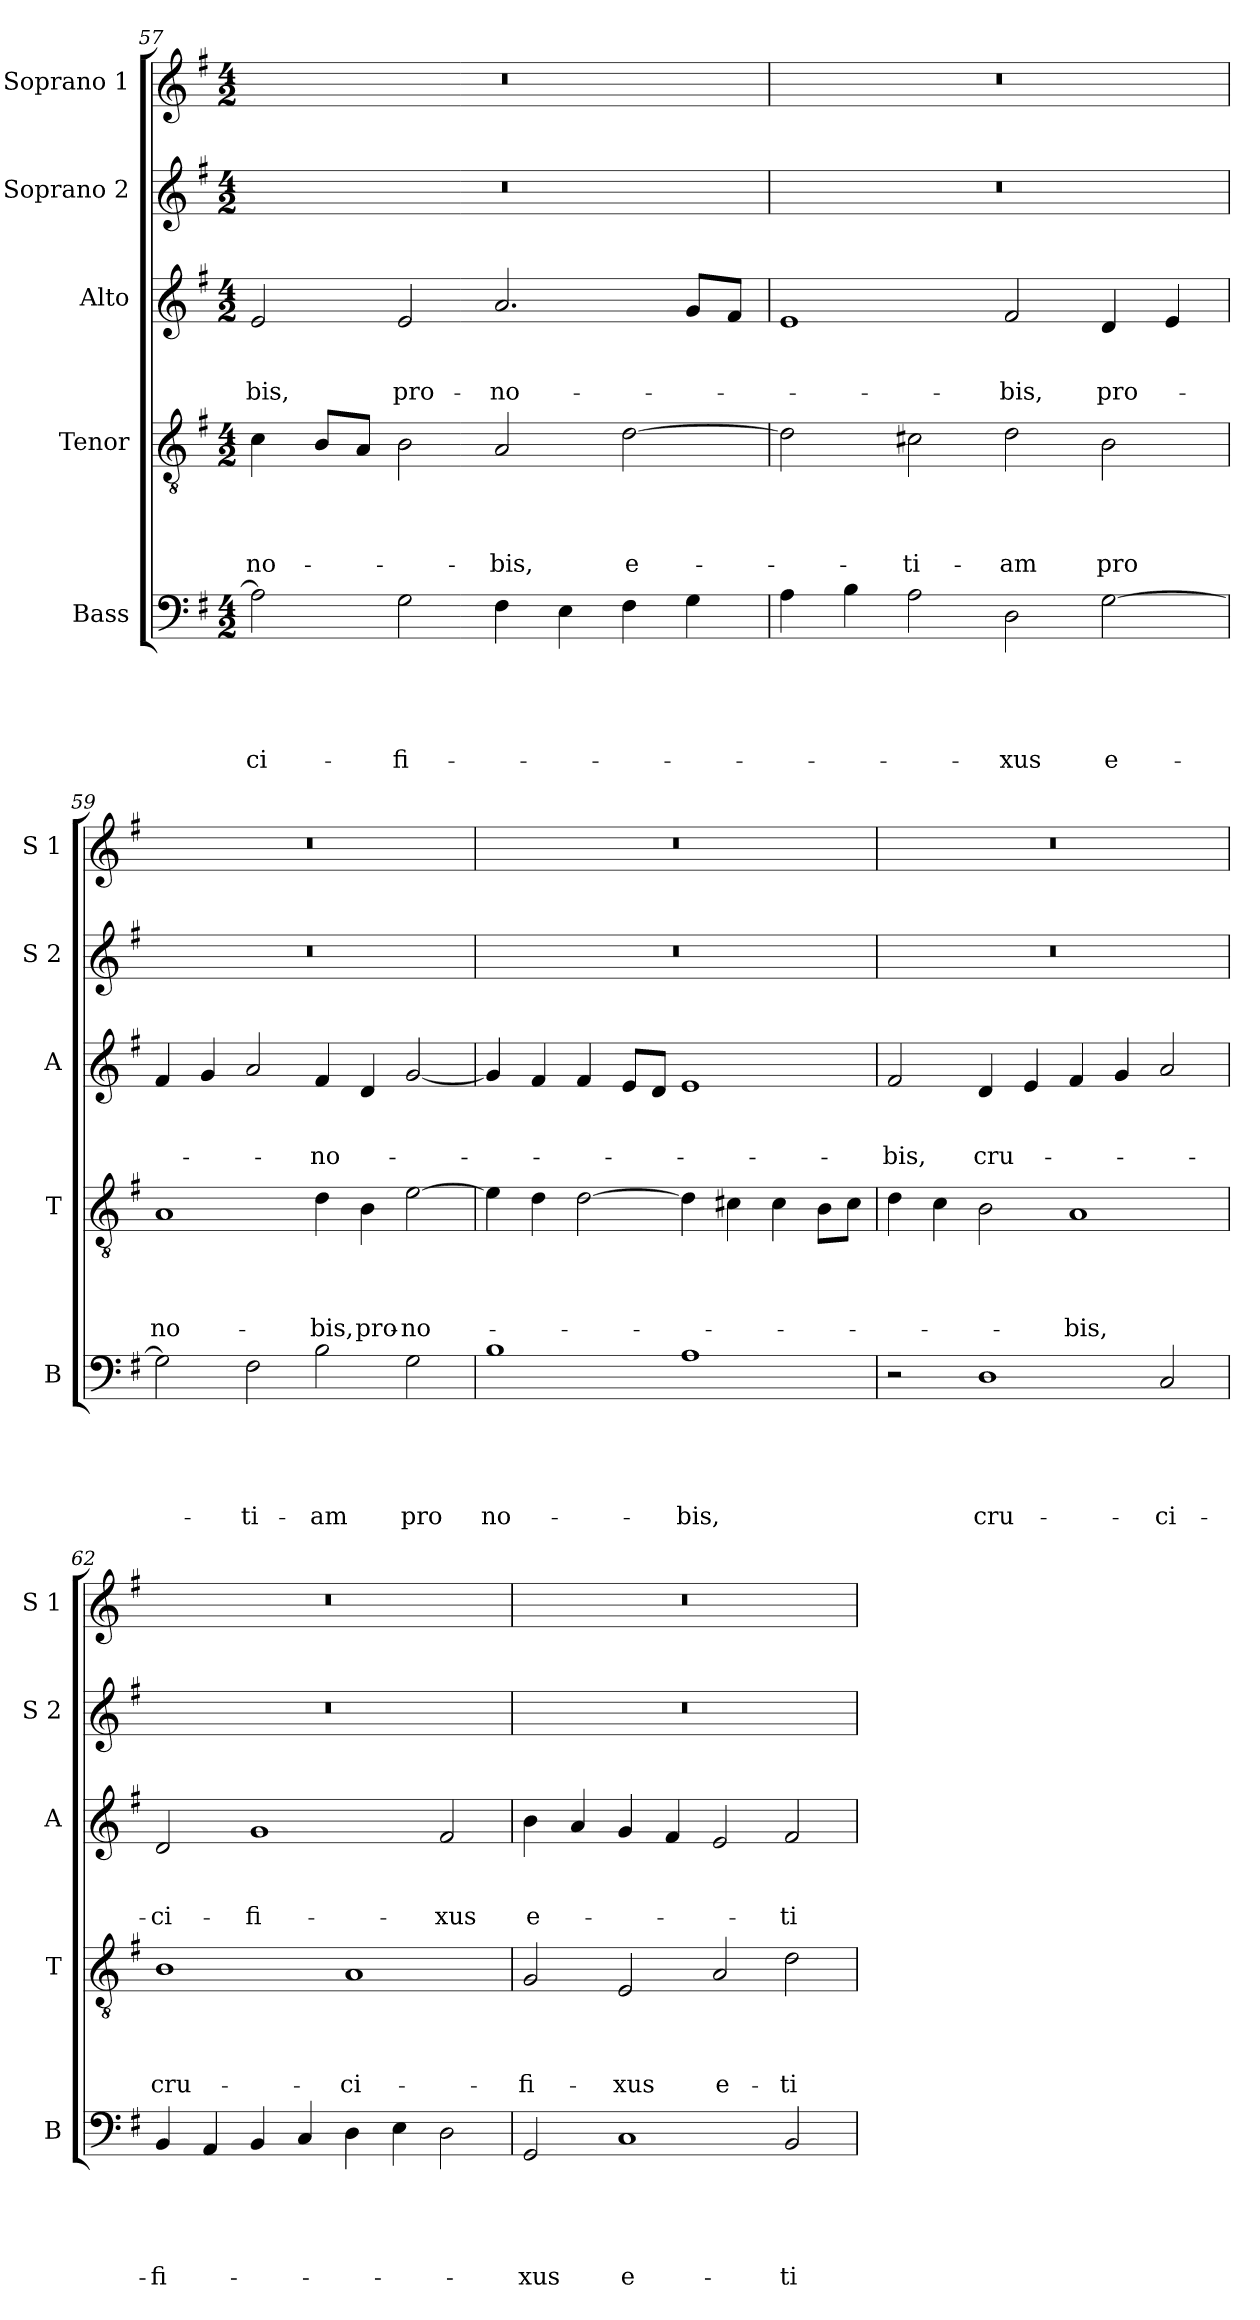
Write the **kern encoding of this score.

**kern	**text	**text	**text	**text	**text	**kern	**text	**text	**text	**text	**kern	**text	**text	**text	**kern	**kern
*part5	*part5	*part5	*part5	*part5	*part5	*part4	*part4	*part4	*part4	*part4	*part3	*part3	*part3	*part3	*part2	*part1
*staff5	*staff5	*staff5	*staff5	*staff5	*staff5	*staff4	*staff4	*staff4	*staff4	*staff4	*staff3	*staff3	*staff3	*staff3	*staff2	*staff1
*I"Bass	*	*	*	*	*	*I"Tenor	*	*	*	*	*I"Alto	*	*	*	*I"Soprano 2	*I"Soprano 1
*I'B	*	*	*	*	*	*I'T	*	*	*	*	*I'A	*	*	*	*I'S 2	*I'S 1
*clefF4	*	*	*	*	*	*clefGv2	*	*	*	*	*clefG2	*	*	*	*clefG2	*clefG2
*k[f#]	*	*	*	*	*	*k[f#]	*	*	*	*	*k[f#]	*	*	*	*k[f#]	*k[f#]
*G:	*	*	*	*	*	*G:	*	*	*	*	*G:	*	*	*	*G:	*G:
*M4/2	*	*	*	*	*	*M4/2	*	*	*	*	*M4/2	*	*	*	*M4/2	*M4/2
=57	=57	=57	=57	=57	=57	=57	=57	=57	=57	=57	=57	=57	=57	=57	=57	=57
!	!	!	!	!	!LO:LY:b	!	!	!	!	!LO:LY:b	!	!	!	!LO:LY:b	!	!
2A\]	.	.	.	.	-ci-	4c\	.	.	.	no-	2e/	.	.	-bis,	0r	0r
.	.	.	.	.	.	8B/L	.	.	.	.	.	.	.	.	.	.
.	.	.	.	.	.	8A/J	.	.	.	.	.	.	.	.	.	.
!	!	!	!	!	!LO:LY:b	!	!	!	!	!	!	!	!	!LO:LY:b	!	!
2G\	.	.	.	.	-fi-	2B\	.	.	.	.	2e/	.	.	pro-	.	.
!	!	!	!	!	!	!	!	!	!	!LO:LY:b	!	!	!	!LO:LY:b	!	!
4F#\	.	.	.	.	.	2A/	.	.	.	-bis,	2.a/	.	.	-no-	.	.
4E\	.	.	.	.	.	.	.	.	.	.	.	.	.	.	.	.
!	!	!	!	!	!	!	!	!	!	!LO:LY:b	!	!	!	!	!	!
4F#\	.	.	.	.	.	[>2d\	.	.	.	e-	.	.	.	.	.	.
4G\	.	.	.	.	.	.	.	.	.	.	8g/L	.	.	.	.	.
.	.	.	.	.	.	.	.	.	.	.	8f#/J	.	.	.	.	.
!!LO:PB:g=z
=58	=58	=58	=58	=58	=58	=58	=58	=58	=58	=58	=58	=58	=58	=58	=58	=58
4A\	.	.	.	.	.	2d\]	.	.	.	.	1e	.	.	.	0r	0r
4B\	.	.	.	.	.	.	.	.	.	.	.	.	.	.	.	.
!	!	!	!	!	!	!	!	!	!	!LO:LY:b	!	!	!	!	!	!
2A\	.	.	.	.	.	2c#X\	.	.	.	-ti-	.	.	.	.	.	.
!	!	!	!	!	!LO:LY:b	!	!	!	!	!LO:LY:b	!	!	!	!LO:LY:b	!	!
2D\	.	.	.	.	-xus	2d\	.	.	.	-am	2f#/	.	.	-bis,	.	.
!	!	!	!	!	!LO:LY:b	!	!	!	!	!LO:LY:b	!	!	!	!LO:LY:b	!	!
[>2G\	.	.	.	.	e-	2B\	.	.	.	pro	4d/	.	.	pro-	.	.
.	.	.	.	.	.	.	.	.	.	.	4e/	.	.	.	.	.
=59	=59	=59	=59	=59	=59	=59	=59	=59	=59	=59	=59	=59	=59	=59	=59	=59
!	!	!	!	!	!	!	!	!	!	!LO:LY:b	!	!	!	!	!	!
2G\]	.	.	.	.	.	1A	.	.	.	no-	4f#/	.	.	.	0r	0r
.	.	.	.	.	.	.	.	.	.	.	4g/	.	.	.	.	.
!	!	!	!	!	!LO:LY:b	!	!	!	!	!	!	!	!	!	!	!
2F#\	.	.	.	.	-ti-	.	.	.	.	.	2a/	.	.	.	.	.
!	!	!	!	!	!LO:LY:b	!	!	!	!	!LO:LY:b	!	!	!	!LO:LY:b	!	!
2B\	.	.	.	.	-am	4d\	.	.	.	-bis,	4f#/	.	.	-no-	.	.
!	!	!	!	!	!	!	!	!	!	!LO:LY:b	!	!	!	!	!	!
.	.	.	.	.	.	4B\	.	.	.	pro-	4d/	.	.	.	.	.
!	!	!	!	!	!LO:LY:b	!	!	!	!	!LO:LY:b	!	!	!	!	!	!
2G\	.	.	.	.	pro	[>2e\	.	.	.	-no-	[<2g/	.	.	.	.	.
=60	=60	=60	=60	=60	=60	=60	=60	=60	=60	=60	=60	=60	=60	=60	=60	=60
!	!	!	!	!	!LO:LY:b	!	!	!	!	!	!	!	!	!	!	!
1B	.	.	.	.	no-	4e\]	.	.	.	.	4g/]	.	.	.	0r	0r
.	.	.	.	.	.	4d\	.	.	.	.	4f#/	.	.	.	.	.
.	.	.	.	.	.	[>2d\	.	.	.	.	4f#/	.	.	.	.	.
.	.	.	.	.	.	.	.	.	.	.	8e/L	.	.	.	.	.
.	.	.	.	.	.	.	.	.	.	.	8d/J	.	.	.	.	.
!	!	!	!	!	!LO:LY:b	!	!	!	!	!	!	!	!	!	!	!
1A	.	.	.	.	-bis,	4d\]	.	.	.	.	1e	.	.	.	.	.
.	.	.	.	.	.	4c#X\	.	.	.	.	.	.	.	.	.	.
.	.	.	.	.	.	4c#\	.	.	.	.	.	.	.	.	.	.
.	.	.	.	.	.	8B\L	.	.	.	.	.	.	.	.	.	.
.	.	.	.	.	.	8c#\J	.	.	.	.	.	.	.	.	.	.
!!LO:LB:g=z
=61	=61	=61	=61	=61	=61	=61	=61	=61	=61	=61	=61	=61	=61	=61	=61	=61
!	!	!	!	!	!	!	!	!	!	!	!	!	!	!LO:LY:b	!	!
2r	.	.	.	.	.	4d\	.	.	.	.	2f#/	.	.	-bis,	0r	0r
.	.	.	.	.	.	4c\	.	.	.	.	.	.	.	.	.	.
!	!	!	!	!	!LO:LY:b	!	!	!	!	!	!	!	!	!LO:LY:b	!	!
1D	.	.	.	.	cru-	2B\	.	.	.	.	4d/	.	.	cru-	.	.
.	.	.	.	.	.	.	.	.	.	.	4e/	.	.	.	.	.
!	!	!	!	!	!	!	!	!	!	!LO:LY:b	!	!	!	!	!	!
.	.	.	.	.	.	1A	.	.	.	-bis,	4f#/	.	.	.	.	.
.	.	.	.	.	.	.	.	.	.	.	4g/	.	.	.	.	.
!	!	!	!	!	!LO:LY:b	!	!	!	!	!	!	!	!	!	!	!
2C/	.	.	.	.	-ci-	.	.	.	.	.	2a/	.	.	.	.	.
=62	=62	=62	=62	=62	=62	=62	=62	=62	=62	=62	=62	=62	=62	=62	=62	=62
!	!	!	!	!	!LO:LY:b	!	!	!	!	!LO:LY:b	!	!	!	!LO:LY:b	!	!
4BB/	.	.	.	.	-fi-	1B	.	.	.	cru-	2d/	.	.	-ci-	0r	0r
4AA/	.	.	.	.	.	.	.	.	.	.	.	.	.	.	.	.
!	!	!	!	!	!	!	!	!	!	!	!	!	!	!LO:LY:b	!	!
4BB/	.	.	.	.	.	.	.	.	.	.	1g	.	.	-fi-	.	.
4C/	.	.	.	.	.	.	.	.	.	.	.	.	.	.	.	.
!	!	!	!	!	!	!	!	!	!	!LO:LY:b	!	!	!	!	!	!
4D\	.	.	.	.	.	1A	.	.	.	-ci-	.	.	.	.	.	.
4E\	.	.	.	.	.	.	.	.	.	.	.	.	.	.	.	.
!	!	!	!	!	!	!	!	!	!	!	!	!	!	!LO:LY:b	!	!
2D\	.	.	.	.	.	.	.	.	.	.	2f#/	.	.	-xus	.	.
=63	=63	=63	=63	=63	=63	=63	=63	=63	=63	=63	=63	=63	=63	=63	=63	=63
!	!	!	!	!	!LO:LY:b	!	!	!	!	!LO:LY:b	!	!	!	!LO:LY:b	!	!
2GG/	.	.	.	.	-xus	2G/	.	.	.	-fi-	4b\	.	.	e-	0r	0r
.	.	.	.	.	.	.	.	.	.	.	4a/	.	.	.	.	.
!	!	!	!	!	!LO:LY:b	!	!	!	!	!LO:LY:b	!	!	!	!	!	!
1C	.	.	.	.	e-	2E/	.	.	.	-xus	4g/	.	.	.	.	.
.	.	.	.	.	.	.	.	.	.	.	4f#/	.	.	.	.	.
!	!	!	!	!	!	!	!	!	!	!LO:LY:b	!	!	!	!	!	!
.	.	.	.	.	.	2A/	.	.	.	e-	2e/	.	.	.	.	.
!	!	!	!	!	!LO:LY:b	!	!	!	!	!LO:LY:b	!	!	!	!LO:LY:b	!	!
2BB/	.	.	.	.	-ti-	2d\	.	.	.	-ti-	2f#/	.	.	-ti-	.	.
=	=	=	=	=	=	=	=	=	=	=	=	=	=	=	=	=
*-	*-	*-	*-	*-	*-	*-	*-	*-	*-	*-	*-	*-	*-	*-	*-	*-
